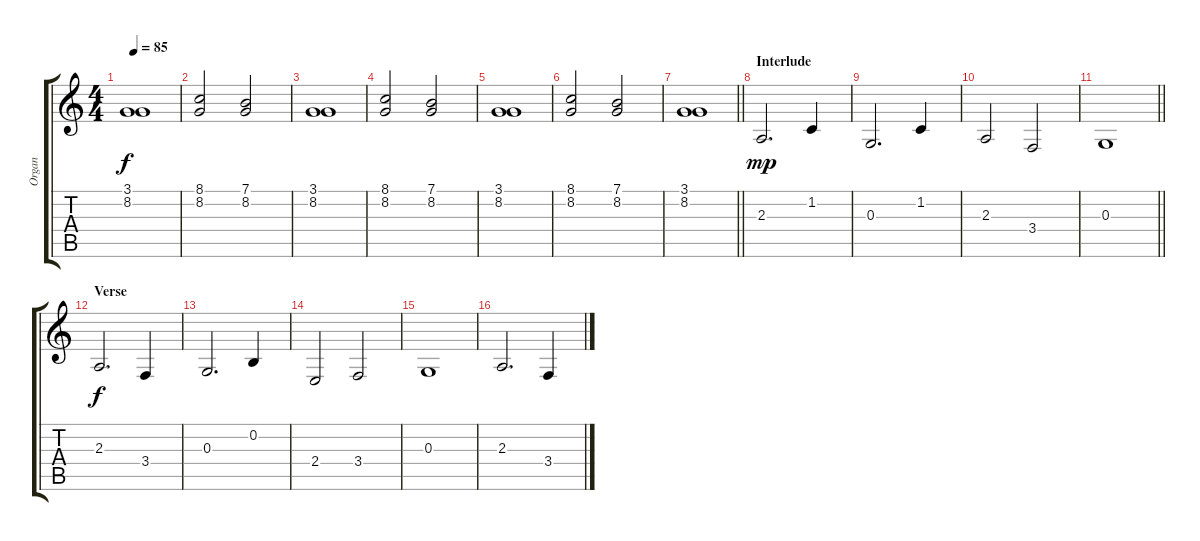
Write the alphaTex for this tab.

\track ("Organ" "Organ") {instrument drawbarorgan}
\staff {score tabs}
\tuning (E4 B3 G3 D3 A2 E2) {hide}
\ts (4 4)
\tempo 85
\clef g2
\ks c
(3.1 8.2).1{dy f} |
(8.1 8.2).2 (7.1 8.2).2 |
(3.1 8.2).1 |
(8.1 8.2).2 (7.1 8.2).2 |
(3.1 8.2).1 |
(8.1 8.2).2 (7.1 8.2).2 |
\barLineRight lightlight
(3.1 8.2).1 |
\section ("" "Interlude")
2.3.2{d dy mp} 1.2.4 |
0.3.2{d} 1.2.4 |
2.3.2 3.4.2 |
\barLineRight lightlight
0.3.1 |
\section ("" "Verse")
2.3.2{d dy f} 3.4.4 |
0.3.2{d} 0.2.4 |
2.4.2 3.4.2 |
0.3.1 |
2.3.2{d} 3.4.4
